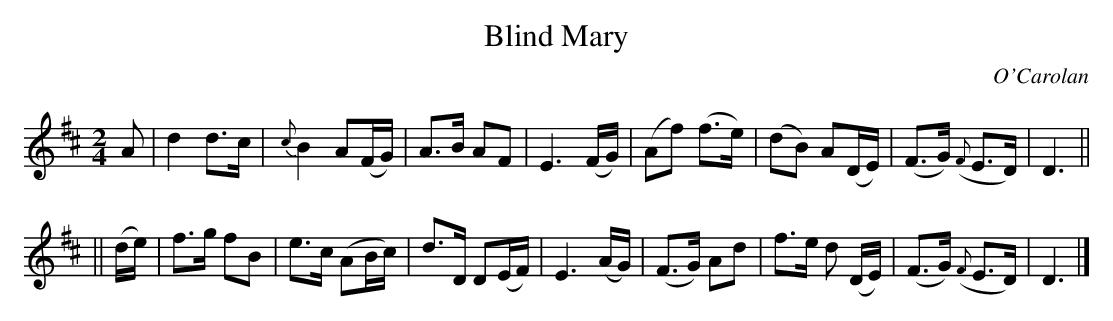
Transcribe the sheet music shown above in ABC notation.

X:1
T: Blind Mary
C:O'Carolan
M:2/4
L:1/8
K:D
A \
| d2 d>c | {c}B2 A(F/G/) | A>B AF | E3 (F/G/) \
| (Af) (f>e) | (dB) A(D/E/) | (F>G) ({F}E>D) | D3 ||
|| (d/e/) \
| f>g fB | e>c (AB/c/) | d>D D(E/F/) | E3 (A/G/) \
| (F>G) Ad | f>e d (D/E/) | (F>G) ({F}E>D) | D3 |]
